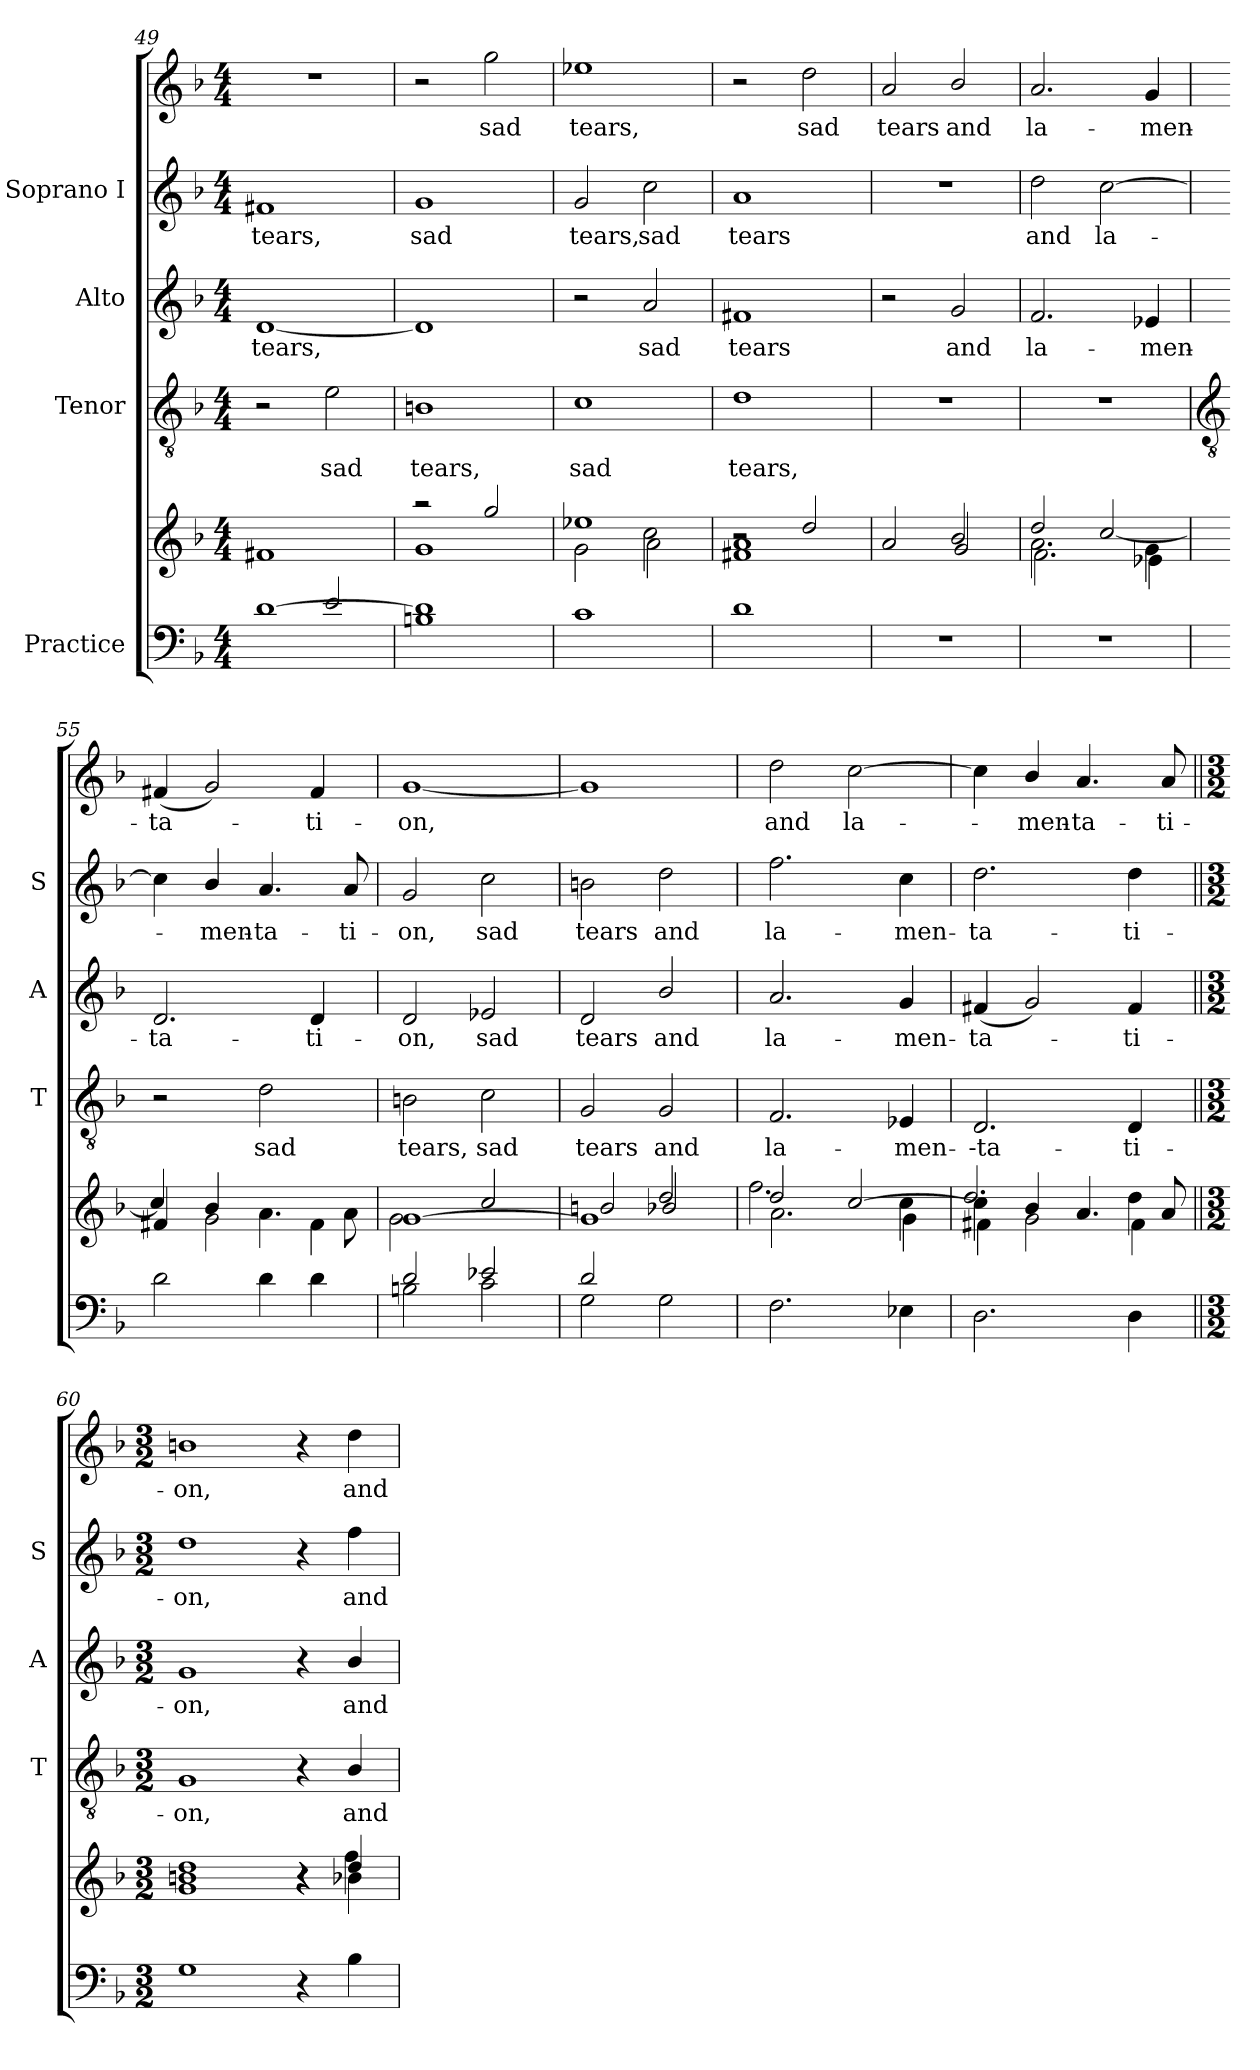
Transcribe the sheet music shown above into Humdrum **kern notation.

**kern	**kern	**kern	**text	**kern	**text	**kern	**text	**kern	**text
*part4	*part4	*part3	*part3	*part2	*part2	*part1	*part1	*part1	*part1
*staff6	*staff5	*staff4	*staff4	*staff3	*staff3	*staff2	*staff2	*staff1	*staff1
*I"Practice	*	*I"Tenor	*	*I"Alto	*	*I"Soprano I	*	*	*
*	*	*I'T	*	*I'A	*	*I'S	*	*	*
*clefF4	*clefG2	*clefGv2	*	*clefG2	*	*clefG2	*	*clefG2	*
*k[b-]	*k[b-]	*k[b-]	*	*k[b-]	*	*k[b-]	*	*k[b-]	*
*F:	*F:	*F:	*	*F:	*	*F:	*	*F:	*
*M4/4	*M4/4	*M4/4	*	*M4/4	*	*M4/4	*	*M4/4	*
=49	=49	=49	=49	=49	=49	=49	=49	=49	=49
*^	*^	*	*	*	*	*	*	*	*
!	!	!	!	!	!	!	!LO:LY:b	!	!LO:LY:b	!	!
[1d	2ryy	1ryy	1f#X/	2r	.	[1d	tears,	1f#X	tears,	1r	.
!	!	!	!	!	!LO:LY:b	!	!	!	!	!	!
.	2e/	.	.	2e	sad	.	.	.	.	.	.
=50	=50	=50	=50	=50	=50	=50	=50	=50	=50	=50	=50
!	!	!	!	!	!LO:LY:b	!	!	!	!LO:LY:b	!	!
1d]	1Bn	2r	1g/	1Bn	tears,	1d]	.	1g	sad	2r	.
!	!	!	!	!	!	!	!	!	!	!	!LO:LY:b
.	.	2gg/	.	.	.	.	.	.	.	2gg	sad
*v	*v	*	*	*	*	*	*	*	*	*	*
=51	=51	=51	=51	=51	=51	=51	=51	=51	=51	=51
*	*	*^	*	*	*	*	*	*	*	*
!	!	!	!	!	!LO:LY:b	!	!	!	!LO:LY:b	!	!LO:LY:b
1c	1ee-X	2g\	2ryy	1c	sad	2r	.	2g	tears,	1ee-X	tears,
!	!	!	!	!	!	!	!LO:LY:b	!	!LO:LY:b	!	!
.	.	2cc\	2a\	.	.	2a	sad	2cc	sad	.	.
=52	=52	=52	=52	=52	=52	=52	=52	=52	=52	=52	=52
!	!	!	!	!	!LO:LY:b	!	!LO:LY:b	!	!LO:LY:b	!	!
1d	2r	1a/	1f#X	1d	tears,	1f#X	tears	1a	tears	2r	.
!	!	!	!	!	!	!	!	!	!	!	!LO:LY:b
.	2dd/	.	.	.	.	.	.	.	.	2dd	sad
=53	=53	=53	=53	=53	=53	=53	=53	=53	=53	=53	=53
!	!	!	!	!	!	!	!	!	!	!	!LO:LY:b
1r	2a	1ryy	2ryy	1r	.	2r	.	1r	.	2a	tears
!	!	!	!	!	!	!	!LO:LY:b	!	!	!	!LO:LY:b
.	2b-/	.	2g	.	.	2g	and	.	.	2b-/	and
=54	=54	=54	=54	=54	=54	=54	=54	=54	=54	=54	=54
!	!	!	!	!	!	!	!LO:LY:b	!	!LO:LY:b	!	!LO:LY:b
1r	2.a\	2dd/	2.f\	1r	.	2.f	la-	2dd	-and	2.a	la-
!	!	!	!	!	!	!	!	!	!LO:LY:b	!	!
.	.	[2cc/	.	.	.	.	.	[2cc	la-	.	.
!	!	!	!	!	!	!	!LO:LY:b	!	!	!	!LO:LY:b
.	4g\	.	4e-X\	.	.	4e-X	-men-	.	.	4g	-men-
!!LO:LB:g=z
=55	=55	=55	=55	=55	=55	=55	=55	=55	=55	=55	=55
*	*	*	*	*clefGv2	*	*	*	*	*	*	*
*^	*	*	*	*	*	*	*	*	*	*	*
!	!	!	!	!	!	!	!	!LO:LY:b	!	!	!	!LO:LY:b
2d\	2ryy	4f#X	4cc/]	2ryy	2r	.	2.d	-ta-	4cc]	.	(<4f#X	-ta-
!	!	!	!	!	!	!	!	!	!	!LO:LY:b	!	!
.	.	2g\	4b-/	.	.	.	.	.	4b-/	-men-	2g)	.
!	!	!	!	!	!	!LO:LY:b	!	!	!	!LO:LY:b	!	!
4ryy	4d	.	4.a	4ryy	2d	sad	.	.	4.a	-ta-	.	.
!	!	!	!	!	!	!	!	!LO:LY:b	!	!	!	!LO:LY:b
4d	4ryy	4f#\	.	4ryy	.	.	4d	-ti-	.	.	4f#	ti-
!	!	!	!	!	!	!	!	!	!	!LO:LY:b	!	!
.	.	.	8a	.	.	.	.	.	8a	-ti-	.	.
*	*	*	*v	*v	*	*	*	*	*	*	*	*
=56	=56	=56	=56	=56	=56	=56	=56	=56	=56	=56	=56
!	!	!	!	!	!LO:LY:b	!	!LO:LY:b	!	!LO:LY:b	!	!LO:LY:b
2d	2Bn	[1g	2g	2Bn	tears,	2d	-on,	2g	on,	[1g	-on,
!	!	!	!	!	!LO:LY:b	!	!LO:LY:b	!	!LO:LY:b	!	!
2e-X	2c	.	2cc/	2c	sad	2e-X	sad	2cc	sad	.	.
=57	=57	=57	=57	=57	=57	=57	=57	=57	=57	=57	=57
*	*	*	*^	*	*	*	*	*	*	*	*
!	!	!	!	!	!	!LO:LY:b	!	!LO:LY:b	!	!LO:LY:b	!	!
2d	2G	1g]	2bn/	2ryy	2G	tears	2d	tears	2bn	tears	1g]	.
!	!	!	!	!	!	!LO:LY:b	!	!LO:LY:b	!	!LO:LY:b	!	!
2ryy	2G	.	2dd/	2b-/	2G	and	2b-/	and	2dd	and	.	.
=58	=58	=58	=58	=58	=58	=58	=58	=58	=58	=58	=58	=58
!	!	!	!	!	!	!LO:LY:b	!	!LO:LY:b	!	!LO:LY:b	!	!LO:LY:b
*v	*v	*	*	*	*	*	*	*	*	*	*	*
2.F	2dd/	2.ff	2.a\	2.F	la-	2.a	la-	2.ff	la-	2dd	and
!	!	!	!	!	!	!	!	!	!	!	!LO:LY:b
.	[2cc/	.	.	.	.	.	.	.	.	[2cc	la-
!	!	!	!	!	!LO:LY:b	!	!LO:LY:b	!	!LO:LY:b	!	!
4E-X	.	4cc	4g\	4E-X	-men-	4g	-men-	4cc	-men-	.	.
=59	=59	=59	=59	=59	=59	=59	=59	=59	=59	=59	=59
!	!	!	!	!	!LO:LY:b	!	!LO:LY:b	!	!LO:LY:b	!	!
2.D	4cc\]	2.dd/	4f#X\	2.D	--ta-	(<4f#X	-ta-	2.dd	-ta-	4cc]	.
!	!	!	!	!	!	!	!	!	!	!	!LO:LY:b
.	4b-/	.	2g\	.	.	2g)	.	.	.	4b-/	-men-
!	!	!	!	!	!	!	!	!	!	!	!LO:LY:b
.	4.a	.	.	.	.	.	.	.	.	4.a	-ta-
!	!	!	!	!	!LO:LY:b	!	!LO:LY:b	!	!LO:LY:b	!	!
4D	.	4dd	4f#\	4D	-ti-	4f#	ti-	4dd	-ti-	.	.
!	!	!	!	!	!	!	!	!	!	!	!LO:LY:b
.	8a	.	.	.	.	.	.	.	.	8a	-ti-
=60||	=60||	=60||	=60||	=60||	=60||	=60||	=60||	=60||	=60||	=60||	=60||
*M3/2	*M3/2	*	*	*M3/2	*	*M3/2	*	*M3/2	*	*M3/2	*
!	!	!	!	!	!LO:LY:b	!	!LO:LY:b	!	!LO:LY:b	!	!LO:LY:b
1G	1bn	1dd	1g	1G	-on,	1g	-on,	1dd	on,	1bn	-on,
4r	4r	4r	4r	4r	.	4r	.	4r	.	4r	.
!	!	!	!	!	!LO:LY:b	!	!LO:LY:b	!	!LO:LY:b	!	!LO:LY:b
4B-\	4dd	4ff	4b-\	4B-/	and	4b-/	and	4ff	and	4dd	and
*	*v	*v	*v	*	*	*	*	*	*	*	*
=	=	=	=	=	=	=	=	=	=
*-	*-	*-	*-	*-	*-	*-	*-	*-	*-
